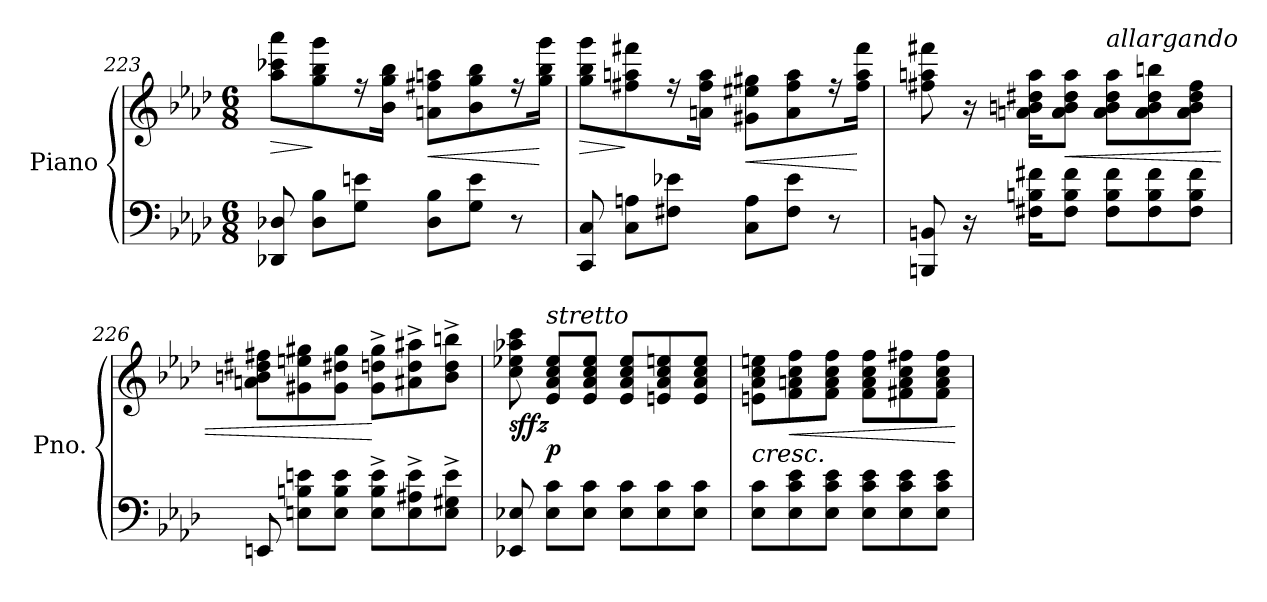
**kern	**kern	**dynam
*part1	*part1	*part1
*staff2	*staff1	*staff1/2
*I"Piano	*	*
*I'Pno.	*	*
!!LO:LB:g=z
*clefF4	*clefG2	*
*k[b-e-a-d-]	*k[b-e-a-d-]	*
*M6/8	*M6/8	*
=223	=223	=223
!	!	!LO:HP:b
8DD-X/ 8D-X/	8aa-\ 8ccc-X\ 8aaa-\L	>
8D-\ 8B-\L	8gg\ 8bb-\ 8ggg\	]
8G\ 8en\J	16r	.
.	16b-\ 16gg\ 16bb-\Jk	.
!	!	!LO:HP:b
8D-\ 8B-\L	8an\ 8ff#X\ 8aan\L	<
8G\ 8e\J	8b-\ 8gg\ 8bb-\	.
8r	16r	.
.	16gg\ 16bb-\ 16ggg\Jk	[
=224	=224	=224
!	!	!LO:HP:b
8CC/ 8C/	8gg\ 8bb-\ 8ggg\L	>
8C\ 8An\L	8ff#X\ 8aan\ 8fff#X\	]
8F#X\ 8e-X\J	16r	.
.	16an\ 16ff#\ 16aa\Jk	.
!	!	!LO:HP:b
8C\ 8A\L	8g#X\ 8ee#X\ 8gg#X\L	<
8F#\ 8e-\J	8a\ 8ff#\ 8aa\	.
8r	16r	.
.	16ff#\ 16aa\ 16fff#\Jk	[
=225	=225	=225
8BBBn/ 8BBn/	8ff#X\ 8aan\ 8fff#X\	.
16r	16r	.
16F#X\ 16Bn\ 16f#X\KL	16an\ 16bn\ 16dd#X\ 16aa\KL	.
!	!	!LO:HP:b
8F#\ 8B\ 8f#\J	8a\ 8b\ 8dd#\ 8aa\J	<
!	!LO:TX:a:i:t=allargando	!
8F#\ 8B\ 8f#\L	8a\ 8b\ 8dd#\ 8aa\L	.
8F#\ 8B\ 8f#\	8a\ 8b\ 8dd#\ 8bbn\	.
8F#\ 8B\ 8f#\J	8a\ 8b\ 8dd#\ 8ff#\J	.
!!LO:LB:g=z
=226	=226	=226
8EEn/	8an\ 8bn\ 8dd#X\ 8ff#X\L	.
8En\ 8Bn\ 8en\L	8g#X\ 8een\ 8gg#X\	.
8E\ 8B\ 8e\J	8g#\ 8dd#X\ 8gg#\J	.
8E\^ 8B\^ 8e\^L	8g#\^ 8ddn\^ 8gg#\^L	[
8E\^ 8A#X\^ 8e\^	8a#X\^ 8dd\^ 8aa#X\^	.
8E\^ 8G#X\^ 8e\^J	8b\^ 8dd\^ 8bbn\^J	.
=227	=227	=227
!	!	!LO:DY:b
8EE-X/ 8E-X/	8cc\ 8ee-X\ 8aa-X\ 8ccc\	sffz
!	!LO:TX:a:i:t=stretto	!
!	!	!LO:DY:b
8E-\ 8c\L	8e-/ 8a-/ 8cc/ 8ee-/L	p
8E-\ 8c\J	8e-/ 8a-/ 8cc/ 8ee-/J	.
8E-\ 8c\L	8e-/ 8a-/ 8cc/ 8ee-/L	.
8E-\ 8c\	8en/ 8a-/ 8cc/ 8een/	.
8E-\ 8c\J	8e/ 8a-/ 8cc/ 8ee/J	.
=228	=228	=228
!LO:TX:a:i:t=cresc.	!	!
8E-\ 8c\L	8en\ 8a-\ 8cc\ 8een\L	.
!	!	!LO:HP:b
8E-\ 8c\ 8e-\	8f\ 8an\ 8cc\ 8ff\	<
8E-\ 8c\ 8e-\J	8f\ 8a\ 8cc\ 8ff\J	.
8E-\ 8c\ 8e-\L	8f\ 8a\ 8cc\ 8ff\L	.
8E-\ 8c\ 8e-\	8f#X\ 8a\ 8cc\ 8ff#X\	.
8E-\ 8c\ 8e-\J	8f#\ 8a\ 8cc\ 8ff#\J	.
.	.	[
=	=	=
*-	*-	*-
